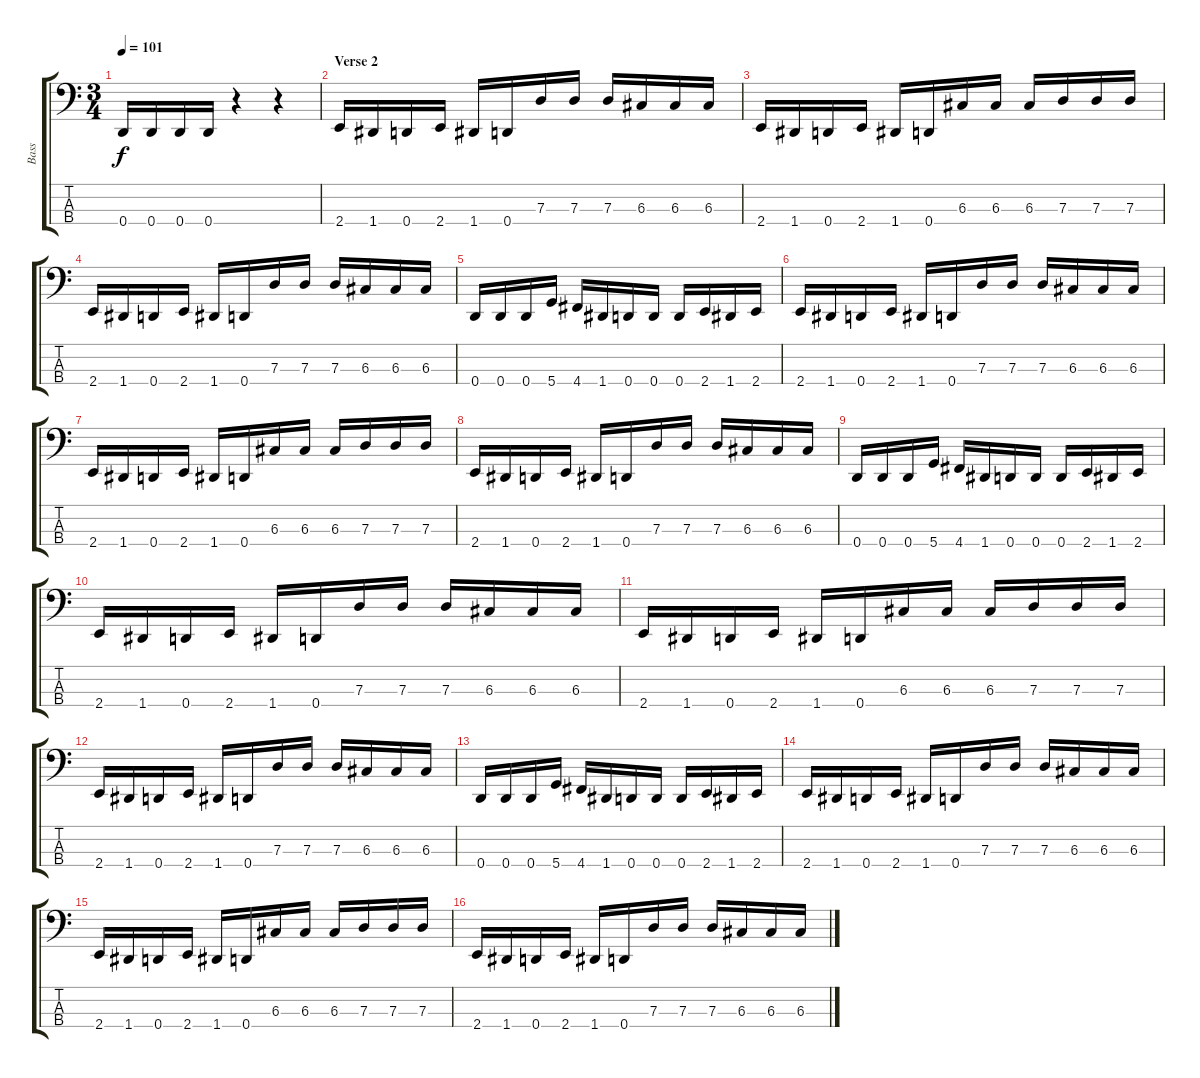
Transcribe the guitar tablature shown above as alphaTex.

\track ("Bass" "Bass") {instrument slapbass2}
\staff {score tabs}
\tuning (F2 C2 G1 D1) {hide}
\ts (3 4)
\tempo 101
\clef f4
\ks c
0.4.16{dy f} 0.4.16 0.4.16 0.4.16 r.4 r.4 |
\section ("" "Verse 2")
2.4.16 1.4.16 0.4.16 2.4.16 1.4.16 0.4.16 7.3.16 7.3.16 7.3.16 6.3.16 6.3.16 6.3.16 |
2.4.16 1.4.16 0.4.16 2.4.16 1.4.16 0.4.16 6.3.16 6.3.16 6.3.16 7.3.16 7.3.16 7.3.16 |
2.4.16 1.4.16 0.4.16 2.4.16 1.4.16 0.4.16 7.3.16 7.3.16 7.3.16 6.3.16 6.3.16 6.3.16 |
0.4.16 0.4.16 0.4.16 5.4.16 4.4.16 1.4.16 0.4.16 0.4.16 0.4.16 2.4.16 1.4.16 2.4.16 |
2.4.16 1.4.16 0.4.16 2.4.16 1.4.16 0.4.16 7.3.16 7.3.16 7.3.16 6.3.16 6.3.16 6.3.16 |
2.4.16 1.4.16 0.4.16 2.4.16 1.4.16 0.4.16 6.3.16 6.3.16 6.3.16 7.3.16 7.3.16 7.3.16 |
2.4.16 1.4.16 0.4.16 2.4.16 1.4.16 0.4.16 7.3.16 7.3.16 7.3.16 6.3.16 6.3.16 6.3.16 |
0.4.16 0.4.16 0.4.16 5.4.16 4.4.16 1.4.16 0.4.16 0.4.16 0.4.16 2.4.16 1.4.16 2.4.16 |
2.4.16 1.4.16 0.4.16 2.4.16 1.4.16 0.4.16 7.3.16 7.3.16 7.3.16 6.3.16 6.3.16 6.3.16 |
2.4.16 1.4.16 0.4.16 2.4.16 1.4.16 0.4.16 6.3.16 6.3.16 6.3.16 7.3.16 7.3.16 7.3.16 |
2.4.16 1.4.16 0.4.16 2.4.16 1.4.16 0.4.16 7.3.16 7.3.16 7.3.16 6.3.16 6.3.16 6.3.16 |
0.4.16 0.4.16 0.4.16 5.4.16 4.4.16 1.4.16 0.4.16 0.4.16 0.4.16 2.4.16 1.4.16 2.4.16 |
2.4.16 1.4.16 0.4.16 2.4.16 1.4.16 0.4.16 7.3.16 7.3.16 7.3.16 6.3.16 6.3.16 6.3.16 |
2.4.16 1.4.16 0.4.16 2.4.16 1.4.16 0.4.16 6.3.16 6.3.16 6.3.16 7.3.16 7.3.16 7.3.16 |
2.4.16 1.4.16 0.4.16 2.4.16 1.4.16 0.4.16 7.3.16 7.3.16 7.3.16 6.3.16 6.3.16 6.3.16
